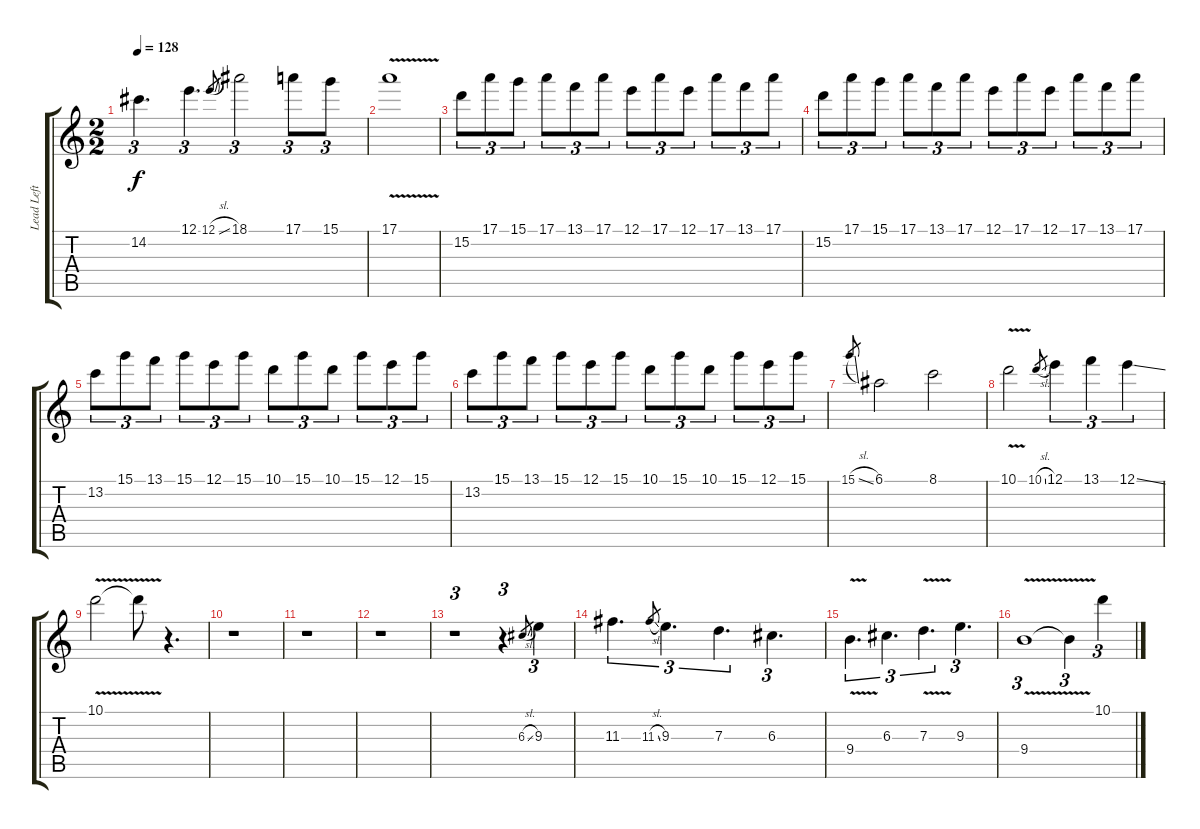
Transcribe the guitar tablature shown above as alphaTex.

\track ("Lead Left" "Lead Left") {instrument overdrivenguitar}
\staff {score tabs}
\tuning (E4 B3 G3 D3 A2 D2) {hide}
\ts (2 2)
\tempo 128
\clef g2
\ks c
14.2.4{d tu (3 2) dy f} 12.1.4{d tu (3 2)} 12.1{sl}.8{gr} 18.1.2{tu (3 2)} 17.1.8{tu (3 2)} 15.1.8{tu (3 2)} |
17.1{v}.1 |
15.2.8{tu (3 2)} 17.1.8{tu (3 2)} 15.1.8{tu (3 2)} 17.1.8{tu (3 2)} 13.1.8{tu (3 2)} 17.1.8{tu (3 2)} 12.1.8{tu (3 2)} 17.1.8{tu (3 2)} 12.1.8{tu (3 2)} 17.1.8{tu (3 2)} 13.1.8{tu (3 2)} 17.1.8{tu (3 2)} |
15.2.8{tu (3 2)} 17.1.8{tu (3 2)} 15.1.8{tu (3 2)} 17.1.8{tu (3 2)} 13.1.8{tu (3 2)} 17.1.8{tu (3 2)} 12.1.8{tu (3 2)} 17.1.8{tu (3 2)} 12.1.8{tu (3 2)} 17.1.8{tu (3 2)} 13.1.8{tu (3 2)} 17.1.8{tu (3 2)} |
13.2.8{tu (3 2)} 15.1.8{tu (3 2)} 13.1.8{tu (3 2)} 15.1.8{tu (3 2)} 12.1.8{tu (3 2)} 15.1.8{tu (3 2)} 10.1.8{tu (3 2)} 15.1.8{tu (3 2)} 10.1.8{tu (3 2)} 15.1.8{tu (3 2)} 12.1.8{tu (3 2)} 15.1.8{tu (3 2)} |
13.2.8{tu (3 2)} 15.1.8{tu (3 2)} 13.1.8{tu (3 2)} 15.1.8{tu (3 2)} 12.1.8{tu (3 2)} 15.1.8{tu (3 2)} 10.1.8{tu (3 2)} 15.1.8{tu (3 2)} 10.1.8{tu (3 2)} 15.1.8{tu (3 2)} 12.1.8{tu (3 2)} 15.1.8{tu (3 2)} |
15.1{sl}.8{gr} 6.1.2 8.1.2 |
10.1{v}.2 10.1{sl}.8{gr} 12.1.4{tu (3 2)} 13.1.4{tu (3 2)} 12.1{ss}.4{tu (3 2)} |
10.1{v}.2 10.1{t}.8 r.4{d} |
r.1 |
r.1 |
r.1 |
r.1{tu (3 2)} r.4{tu (3 2)} 6.3{sl}.8{gr} 9.3.4{tu (3 2)} |
11.3.4{d tu (3 2)} 11.3{sl}.8{gr} 9.3.4{d tu (3 2)} 7.3.4{d tu (3 2)} 6.3.4{d tu (3 2)} |
9.4{v}.4{d tu (3 2)} 6.3.4{d tu (3 2)} 7.3{v}.4{d tu (3 2)} 9.3.4{d tu (3 2)} |
9.4{v}.1{tu (3 2)} 9.4{t}.4{tu (3 2)} 10.1{ss}.4{tu (3 2)}
